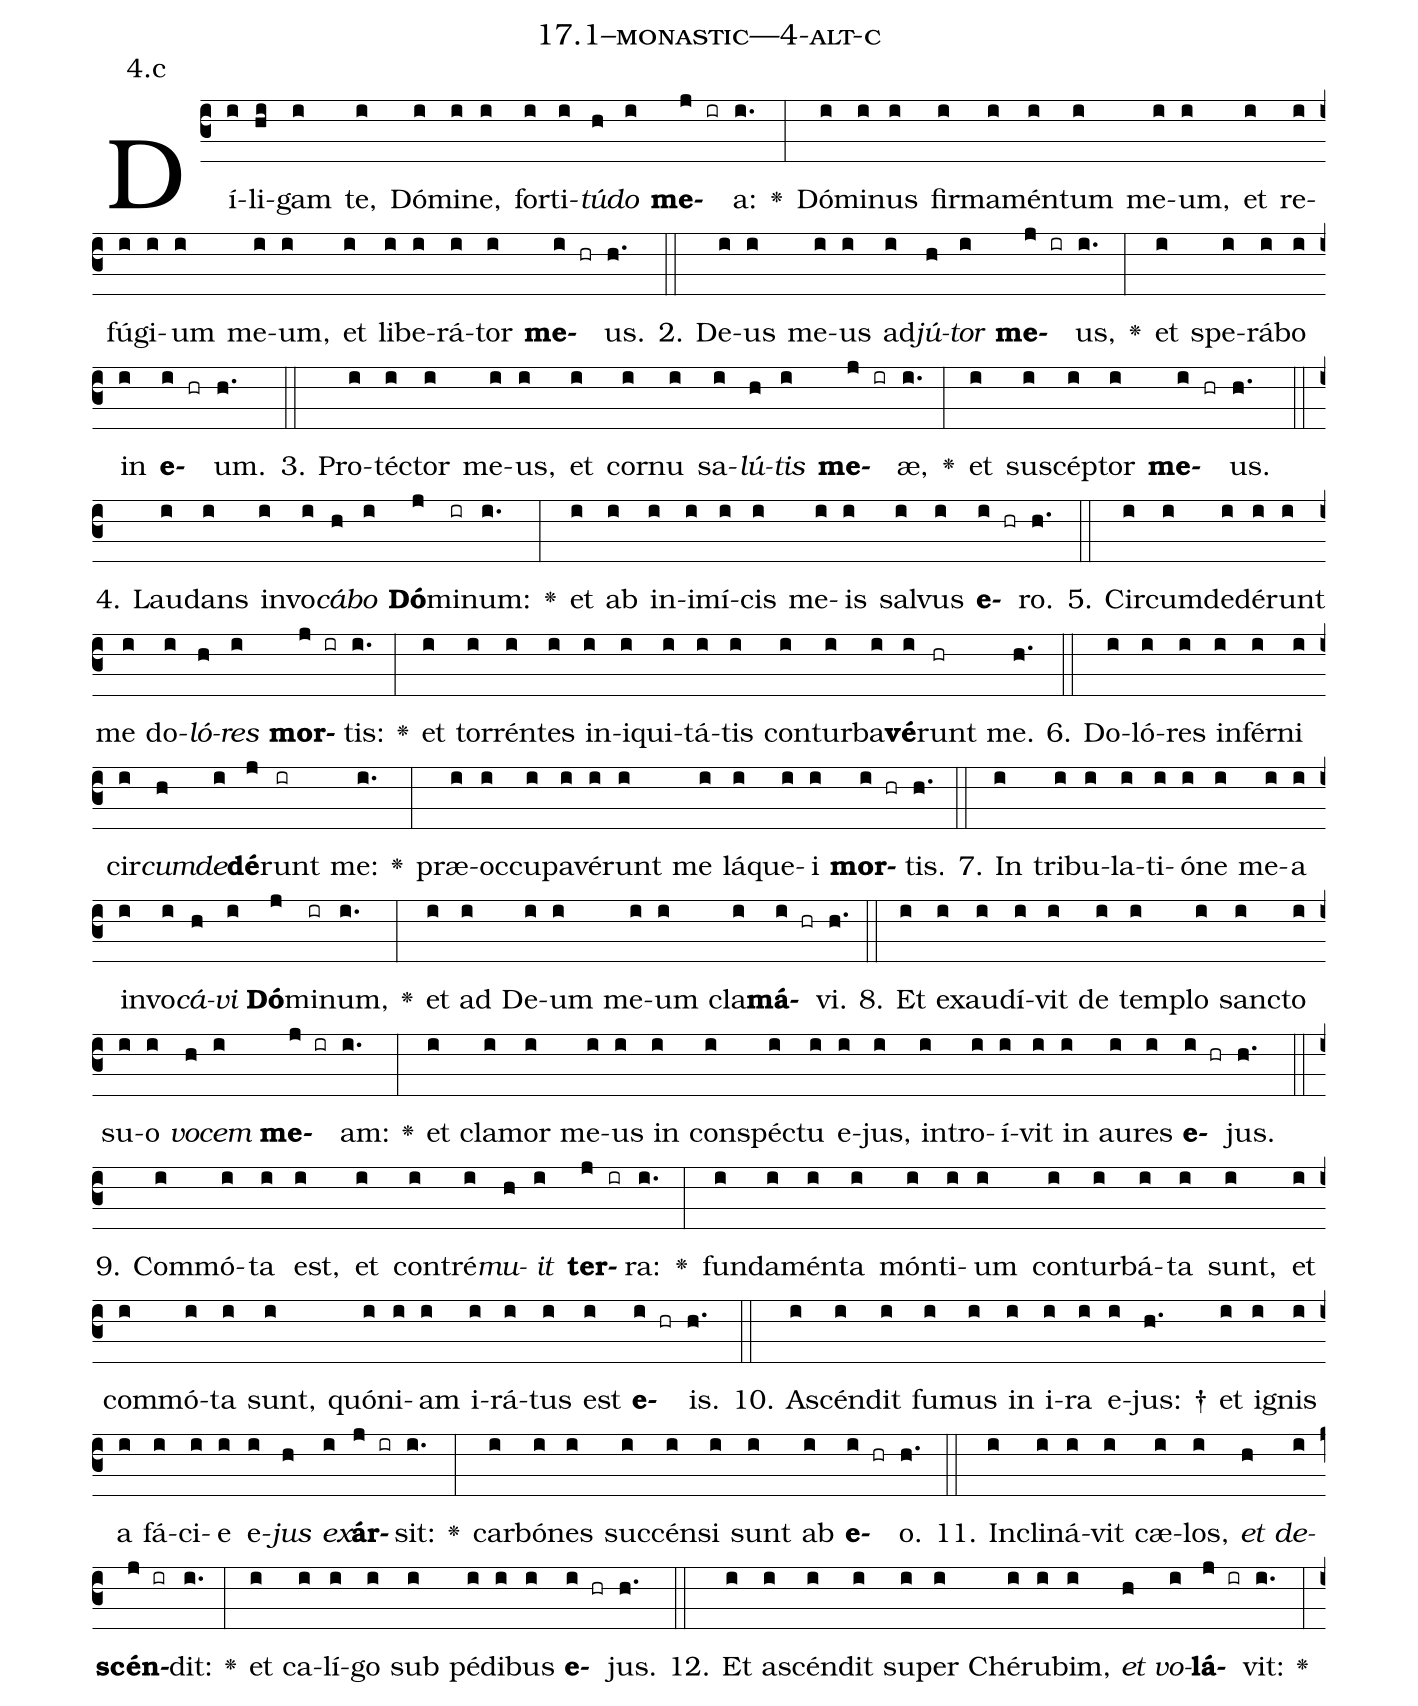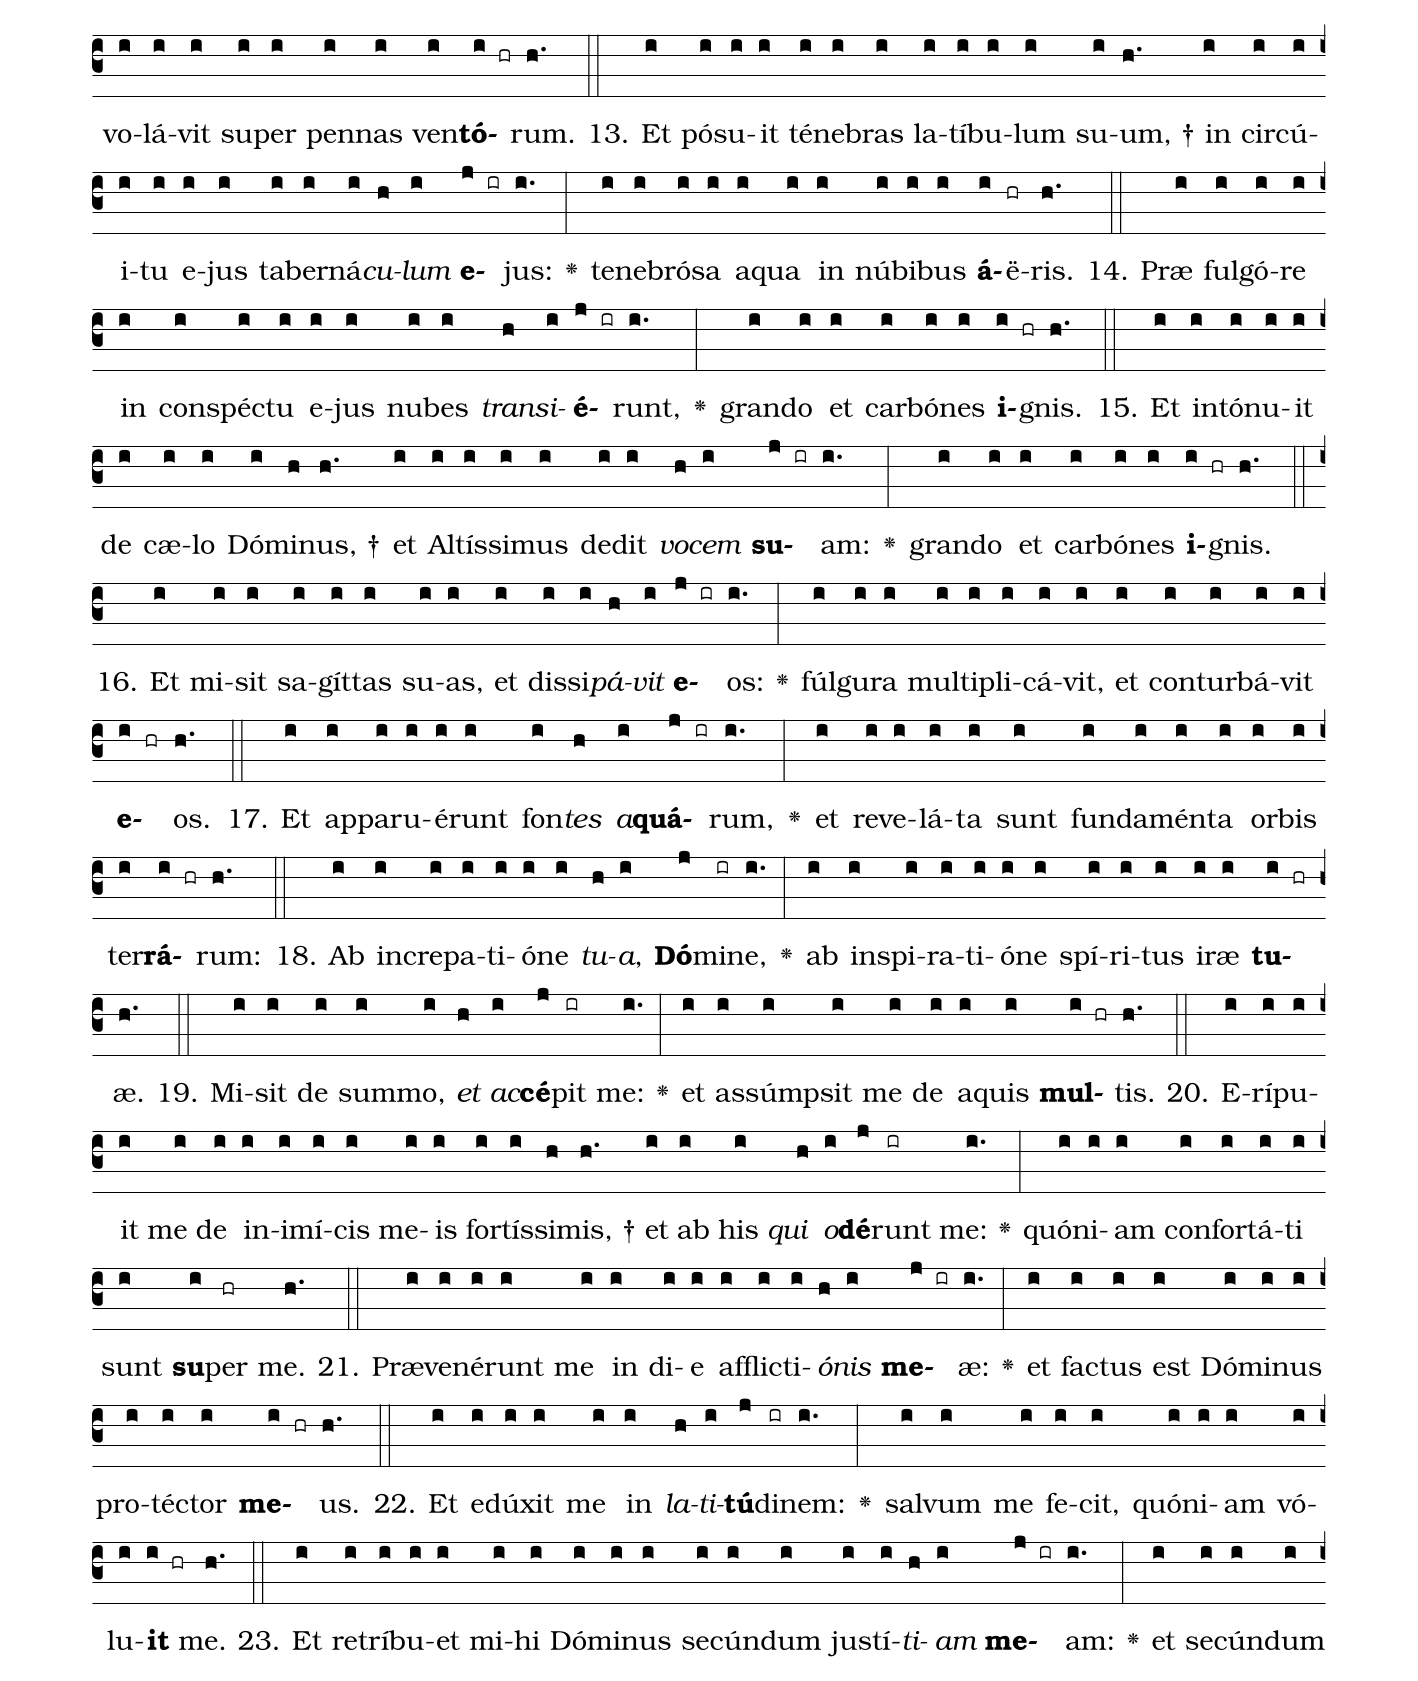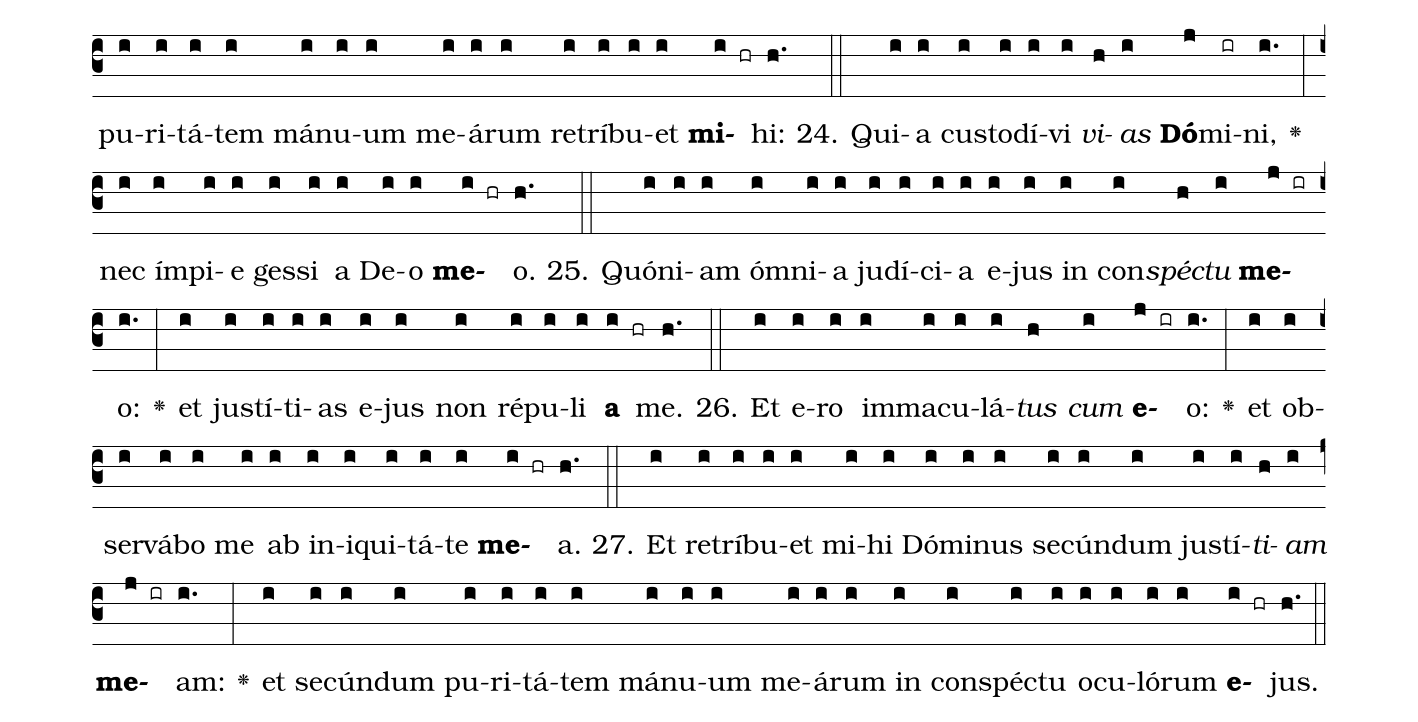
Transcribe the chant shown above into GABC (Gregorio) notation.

name: 17.1--monastic---4-alt-c;
annotation: 4.c;
%%
(c3)Dí(i)li(hi)gam(i) te,(i) Dó(i)mi(i)ne,(i) for(i)ti(i)<i>tú</i>(h)<i>do</i>(i) <b>me</b>(j ir)a:(i.) <v>\greheightstar</v>(:) Dó(i)mi(i)nus(i) fir(i)ma(i)mén(i)tum(i) me(i)um,(i) et(i) re(i)fú(i)gi(i)um(i) me(i)um,(i) et(i) li(i)be(i)rá(i)tor(i) <b>me</b>(i hr)us.(h.) (::)
2. De(i)us(i) me(i)us(i) ad(i)<i>jú</i>(h)<i>tor</i>(i) <b>me</b>(j ir)us,(i.) <v>\greheightstar</v>(:) et(i) spe(i)rá(i)bo(i) in(i) <b>e</b>(i hr)um.(h.) (::)
3. Pro(i)téc(i)tor(i) me(i)us,(i) et(i) cor(i)nu(i) sa(i)<i>lú</i>(h)<i>tis</i>(i) <b>me</b>(j ir)æ,(i.) <v>\greheightstar</v>(:) et(i) su(i)scép(i)tor(i) <b>me</b>(i hr)us.(h.) (::)
4. Lau(i)dans(i) in(i)vo(i)<i>cá</i>(h)<i>bo</i>(i) <b>Dó</b>(j)mi(ir)num:(i.) <v>\greheightstar</v>(:) et(i) ab(i) in(i)i(i)mí(i)cis(i) me(i)is(i) sal(i)vus(i) <b>e</b>(i hr)ro.(h.) (::)
5. Cir(i)cum(i)de(i)dé(i)runt(i) me(i) do(i)<i>ló</i>(h)<i>res</i>(i) <b>mor</b>(j ir)tis:(i.) <v>\greheightstar</v>(:) et(i) tor(i)rén(i)tes(i) in(i)i(i)qui(i)tá(i)tis(i) con(i)tur(i)ba(i)<b>vé</b>(i)runt(hr) me.(h.) (::)
6. Do(i)ló(i)res(i) in(i)fér(i)ni(i) cir(i)<i>cum</i>(h)<i>de</i>(i)<b>dé</b>(j)runt(ir) me:(i.) <v>\greheightstar</v>(:) præ(i)oc(i)cu(i)pa(i)vé(i)runt(i) me(i) lá(i)que(i)i(i) <b>mor</b>(i hr)tis.(h.) (::)
7. In(i) tri(i)bu(i)la(i)ti(i)ó(i)ne(i) me(i)a(i) in(i)vo(i)<i>cá</i>(h)<i>vi</i>(i) <b>Dó</b>(j)mi(ir)num,(i.) <v>\greheightstar</v>(:) et(i) ad(i) De(i)um(i) me(i)um(i) cla(i)<b>má</b>(i hr)vi.(h.) (::)
8. Et(i) ex(i)au(i)dí(i)vit(i) de(i) tem(i)plo(i) sanc(i)to(i) su(i)o(i) <i>vo</i>(h)<i>cem</i>(i) <b>me</b>(j ir)am:(i.) <v>\greheightstar</v>(:) et(i) cla(i)mor(i) me(i)us(i) in(i) con(i)spéc(i)tu(i) e(i)jus,(i) in(i)tro(i)í(i)vit(i) in(i) au(i)res(i) <b>e</b>(i hr)jus.(h.) (::)
9. Com(i)mó(i)ta(i) est,(i) et(i) con(i)tré(i)<i>mu</i>(h)<i>it</i>(i) <b>ter</b>(j ir)ra:(i.) <v>\greheightstar</v>(:) fun(i)da(i)mén(i)ta(i) món(i)ti(i)um(i) con(i)tur(i)bá(i)ta(i) sunt,(i) et(i) com(i)mó(i)ta(i) sunt,(i) quón(i)i(i)am(i) i(i)rá(i)tus(i) est(i) <b>e</b>(i hr)is.(h.) (::)
10. A(i)scén(i)dit(i) fu(i)mus(i) in(i) i(i)ra(i) e(i)jus: †(h.) et(i) i(i)gnis(i) a(i) fá(i)ci(i)e(i) e(i)<i>jus</i>(h) <i>ex</i>(i)<b>ár</b>(j ir)sit:(i.) <v>\greheightstar</v>(:) car(i)bó(i)nes(i) suc(i)cén(i)si(i) sunt(i) ab(i) <b>e</b>(i hr)o.(h.) (::)
11. In(i)cli(i)ná(i)vit(i) cæ(i)los,(i) <i>et</i>(h) <i>de</i>(i)<b>scén</b>(j ir)dit:(i.) <v>\greheightstar</v>(:) et(i) ca(i)lí(i)go(i) sub(i) pé(i)di(i)bus(i) <b>e</b>(i hr)jus.(h.) (::)
12. Et(i) a(i)scén(i)dit(i) su(i)per(i) Ché(i)ru(i)bim,(i) <i>et</i>(h) <i>vo</i>(i)<b>lá</b>(j ir)vit:(i.) <v>\greheightstar</v>(:) vo(i)lá(i)vit(i) su(i)per(i) pen(i)nas(i) ven(i)<b>tó</b>(i hr)rum.(h.) (::)
13. Et(i) pó(i)su(i)it(i) té(i)ne(i)bras(i) la(i)tí(i)bu(i)lum(i) su(i)um, †(h.) in(i) cir(i)cú(i)i(i)tu(i) e(i)jus(i) ta(i)ber(i)ná(i)<i>cu</i>(h)<i>lum</i>(i) <b>e</b>(j ir)jus:(i.) <v>\greheightstar</v>(:) te(i)ne(i)bró(i)sa(i) a(i)qua(i) in(i) nú(i)bi(i)bus(i) <b>á</b>(i)ë(hr)ris.(h.) (::)
14. Præ(i) ful(i)gó(i)re(i) in(i) con(i)spéc(i)tu(i) e(i)jus(i) nu(i)bes(i) <i>trans</i>(h)<i>i</i>(i)<b>é</b>(j ir)runt,(i.) <v>\greheightstar</v>(:) gran(i)do(i) et(i) car(i)bó(i)nes(i) <b>i</b>(i hr)gnis.(h.) (::)
15. Et(i) in(i)tó(i)nu(i)it(i) de(i) cæ(i)lo(i) Dó(i)mi(h)nus, †(h.) et(i) Al(i)tís(i)si(i)mus(i) de(i)dit(i) <i>vo</i>(h)<i>cem</i>(i) <b>su</b>(j ir)am:(i.) <v>\greheightstar</v>(:) gran(i)do(i) et(i) car(i)bó(i)nes(i) <b>i</b>(i hr)gnis.(h.) (::)
16. Et(i) mi(i)sit(i) sa(i)gít(i)tas(i) su(i)as,(i) et(i) dis(i)si(i)<i>pá</i>(h)<i>vit</i>(i) <b>e</b>(j ir)os:(i.) <v>\greheightstar</v>(:) fúl(i)gu(i)ra(i) mul(i)ti(i)pli(i)cá(i)vit,(i) et(i) con(i)tur(i)bá(i)vit(i) <b>e</b>(i hr)os.(h.) (::)
17. Et(i) ap(i)pa(i)ru(i)é(i)runt(i) fon(i)<i>tes</i>(h) <i>a</i>(i)<b>quá</b>(j ir)rum,(i.) <v>\greheightstar</v>(:) et(i) re(i)ve(i)lá(i)ta(i) sunt(i) fun(i)da(i)mén(i)ta(i) or(i)bis(i) ter(i)<b>rá</b>(i hr)rum:(h.) (::)
18. Ab(i) in(i)cre(i)pa(i)ti(i)ó(i)ne(i) <i>tu</i>(h)<i>a</i>,(i) <b>Dó</b>(j)mi(ir)ne,(i.) <v>\greheightstar</v>(:) ab(i) in(i)spi(i)ra(i)ti(i)ó(i)ne(i) spí(i)ri(i)tus(i) i(i)ræ(i) <b>tu</b>(i hr)æ.(h.) (::)
19. Mi(i)sit(i) de(i) sum(i)mo,(i) <i>et</i>(h) <i>ac</i>(i)<b>cé</b>(j)pit(ir) me:(i.) <v>\greheightstar</v>(:) et(i) as(i)súmp(i)sit(i) me(i) de(i) a(i)quis(i) <b>mul</b>(i hr)tis.(h.) (::)
20. E(i)rí(i)pu(i)it(i) me(i) de(i) in(i)i(i)mí(i)cis(i) me(i)is(i) for(i)tís(i)si(h)mis, †(h.) et(i) ab(i) his(i) <i>qui</i>(h) <i>o</i>(i)<b>dé</b>(j)runt(ir) me:(i.) <v>\greheightstar</v>(:) quón(i)i(i)am(i) con(i)for(i)tá(i)ti(i) sunt(i) <b>su</b>(i)per(hr) me.(h.) (::)
21. Præ(i)ve(i)né(i)runt(i) me(i) in(i) di(i)e(i) af(i)flic(i)ti(i)<i>ó</i>(h)<i>nis</i>(i) <b>me</b>(j ir)æ:(i.) <v>\greheightstar</v>(:) et(i) fac(i)tus(i) est(i) Dó(i)mi(i)nus(i) pro(i)téc(i)tor(i) <b>me</b>(i hr)us.(h.) (::)
22. Et(i) e(i)dú(i)xit(i) me(i) in(i) <i>la</i>(h)<i>ti</i>(i)<b>tú</b>(j)di(ir)nem:(i.) <v>\greheightstar</v>(:) sal(i)vum(i) me(i) fe(i)cit,(i) quón(i)i(i)am(i) vó(i)lu(i)<b>it</b>(i hr) me.(h.) (::)
23. Et(i) re(i)trí(i)bu(i)et(i) mi(i)hi(i) Dó(i)mi(i)nus(i) se(i)cún(i)dum(i) jus(i)tí(i)<i>ti</i>(h)<i>am</i>(i) <b>me</b>(j ir)am:(i.) <v>\greheightstar</v>(:) et(i) se(i)cún(i)dum(i) pu(i)ri(i)tá(i)tem(i) má(i)nu(i)um(i) me(i)á(i)rum(i) re(i)trí(i)bu(i)et(i) <b>mi</b>(i hr)hi:(h.) (::)
24. Qui(i)a(i) cus(i)to(i)dí(i)vi(i) <i>vi</i>(h)<i>as</i>(i) <b>Dó</b>(j)mi(ir)ni,(i.) <v>\greheightstar</v>(:) nec(i) ím(i)pi(i)e(i) ges(i)si(i) a(i) De(i)o(i) <b>me</b>(i hr)o.(h.) (::)
25. Quón(i)i(i)am(i) óm(i)ni(i)a(i) ju(i)dí(i)ci(i)a(i) e(i)jus(i) in(i) con(i)<i>spéc</i>(h)<i>tu</i>(i) <b>me</b>(j ir)o:(i.) <v>\greheightstar</v>(:) et(i) jus(i)tí(i)ti(i)as(i) e(i)jus(i) non(i) ré(i)pu(i)li(i) <b>a</b>(i hr) me.(h.) (::)
26. Et(i) e(i)ro(i) im(i)ma(i)cu(i)lá(i)<i>tus</i>(h) <i>cum</i>(i) <b>e</b>(j ir)o:(i.) <v>\greheightstar</v>(:) et(i) ob(i)ser(i)vá(i)bo(i) me(i) ab(i) in(i)i(i)qui(i)tá(i)te(i) <b>me</b>(i hr)a.(h.) (::)
27. Et(i) re(i)trí(i)bu(i)et(i) mi(i)hi(i) Dó(i)mi(i)nus(i) se(i)cún(i)dum(i) jus(i)tí(i)<i>ti</i>(h)<i>am</i>(i) <b>me</b>(j ir)am:(i.) <v>\greheightstar</v>(:) et(i) se(i)cún(i)dum(i) pu(i)ri(i)tá(i)tem(i) má(i)nu(i)um(i) me(i)á(i)rum(i) in(i) con(i)spéc(i)tu(i) o(i)cu(i)ló(i)rum(i) <b>e</b>(i hr)jus.(h.) (::)
